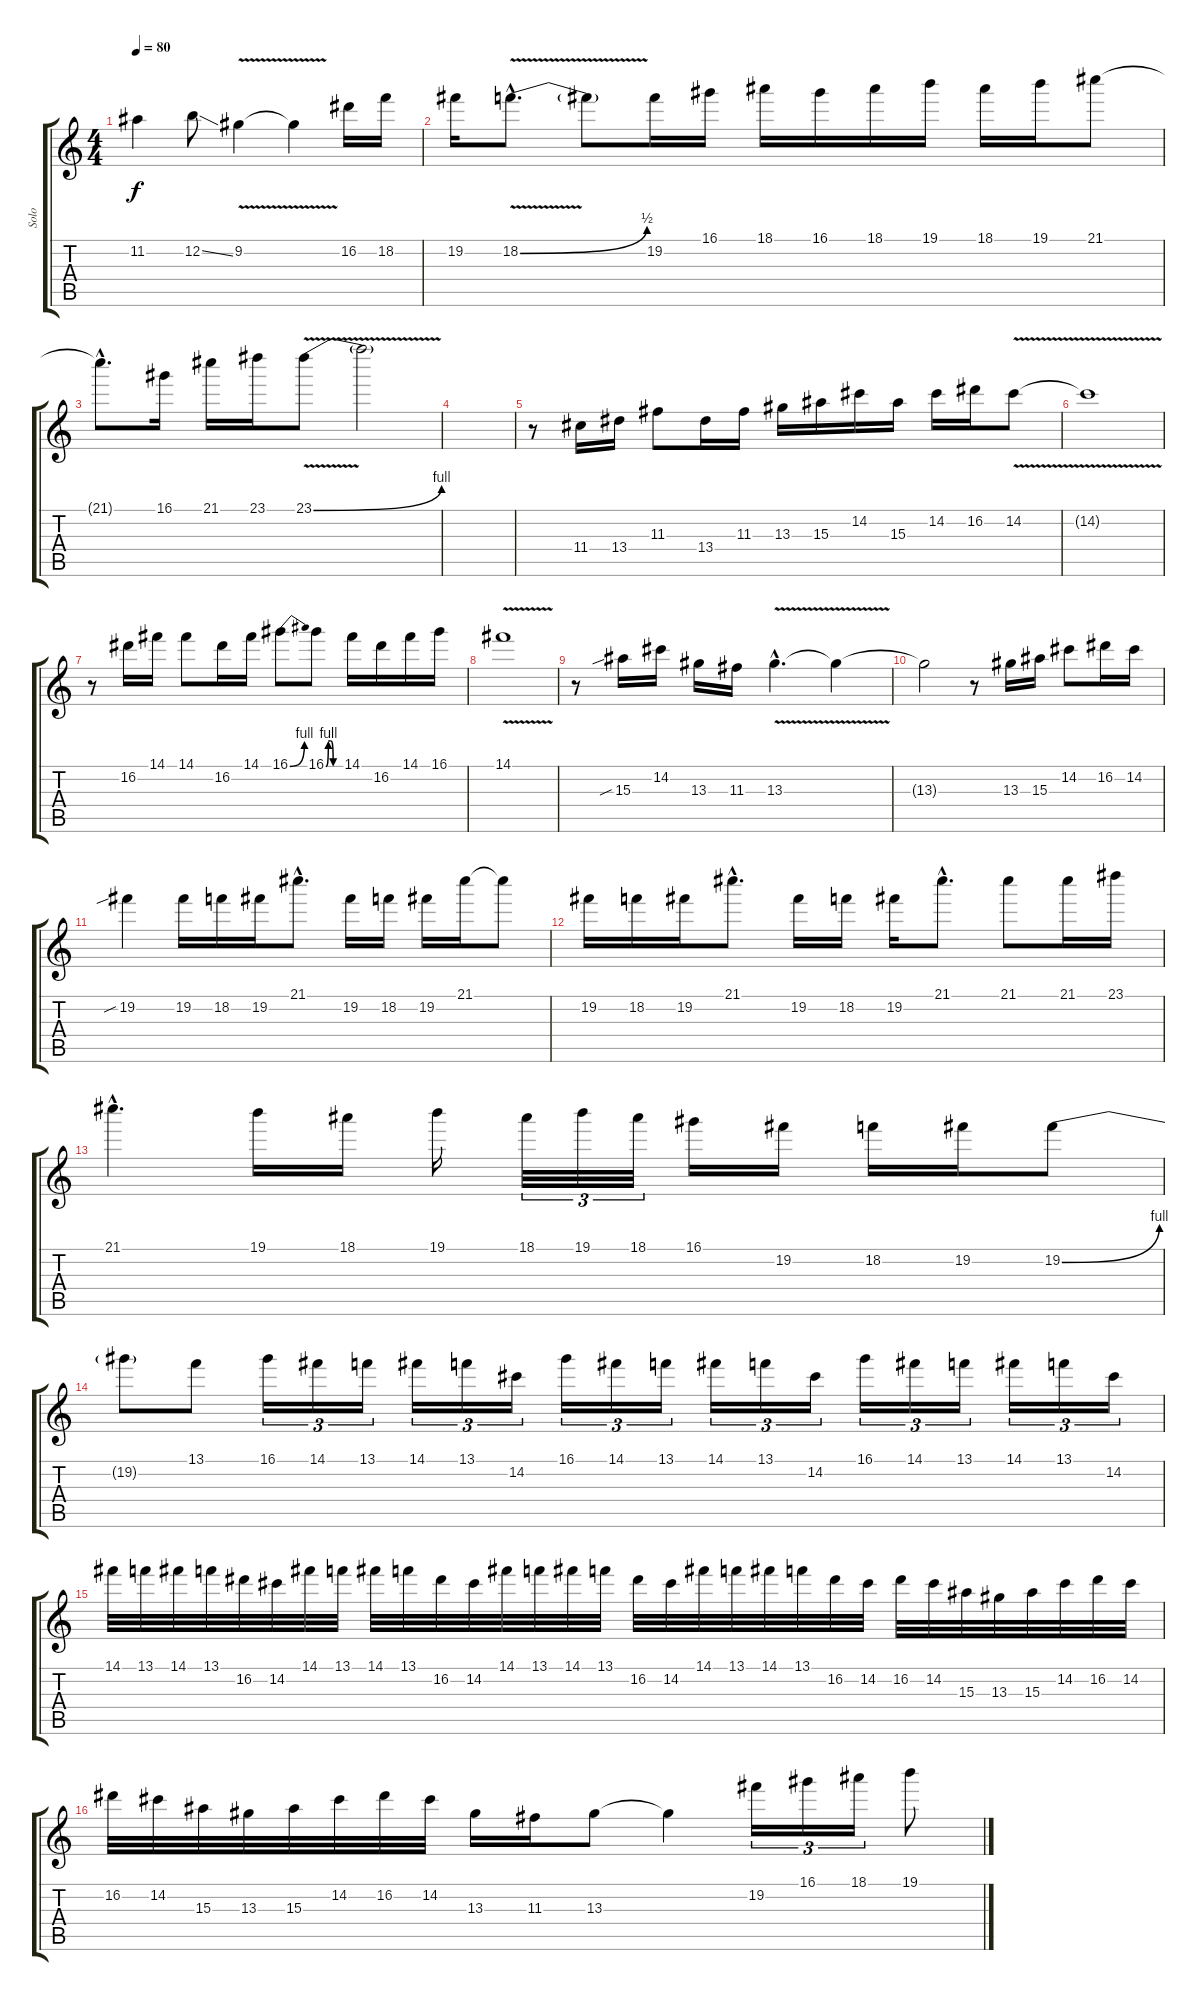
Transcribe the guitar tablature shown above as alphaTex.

\track ("Solo" "Solo") {instrument distortionguitar}
\staff {score tabs}
\tuning (E4 B3 G3 D3 A2 E2) {hide}
\ts (4 4)
\tempo 80
\clef g2
\ks c
11.2{t}.4{dy f} 12.2{ss}.8 9.2{v}.4 9.2{t}.4 16.2.16 18.2.16 |
19.2.16 18.2{be (bend 0 0 60 2) v hac}.8{d} 18.2{t}.8 19.2.16 16.1.16 18.1.16 16.1.16 18.1.16 19.1.16 18.1.16 19.1.16 21.1.8 |
21.1{hac t}.8{d} 16.1.16 21.1.16 23.1.16 23.1{be (bend 0 0 60 4) v}.8 23.1{t}.2 |
|
r.8 11.4.16 13.4.16 11.3.8 13.4.16 11.3.16 13.3.16 15.3.16 14.2.16 15.3.16 14.2.16 16.2.16 14.2{v}.8 |
14.2{t}.1 |
r.8 16.2.16 14.1.16 14.1.8 16.2.16 14.1.16 16.1{be (bend 0 0 60 4)}.8 16.1{be (custom 0 0 10 4 20 4 30 0 60 0)}.8 14.1.16 16.2.16 14.1.16 16.1.16 |
14.1{v}.1 |
r.8 15.3{sib}.16 14.2.16 13.3.16 11.3.16 13.3{v hac}.4{d} 13.3{t}.4 |
13.3{t}.2 r.8 13.3.16 15.3.16 14.2.8 16.2.16 14.2.16 |
19.2{sib}.4 19.2.16 18.2.16 19.2.16 21.1{hac}.8{d} 19.2.16 18.2.16 19.2.16 21.1.16 21.1{t}.8 |
19.2.16 18.2.16 19.2.16 21.1{hac}.8{d} 19.2.16 18.2.16 19.2.16 21.1{hac}.8{d} 21.1.8 21.1.16 23.1.16 |
21.1{hac}.4{d} 19.1.16 18.1.16 19.1.16 18.1.32{tu (3 2)} 19.1.32{tu (3 2)} 18.1.32{tu (3 2)} 16.1.16 19.2.16 18.2.16 19.2.16 19.2{be (bend 0 0 60 4)}.8 |
19.2{t}.8 13.1.8 16.1.16{tu (3 2)} 14.1.16{tu (3 2)} 13.1.16{tu (3 2)} 14.1.16{tu (3 2)} 13.1.16{tu (3 2)} 14.2.16{tu (3 2)} 16.1.16{tu (3 2)} 14.1.16{tu (3 2)} 13.1.16{tu (3 2)} 14.1.16{tu (3 2)} 13.1.16{tu (3 2)} 14.2.16{tu (3 2)} 16.1.16{tu (3 2)} 14.1.16{tu (3 2)} 13.1.16{tu (3 2)} 14.1.16{tu (3 2)} 13.1.16{tu (3 2)} 14.2.16{tu (3 2)} |
14.1.32 13.1.32 14.1.32 13.1.32 16.2.32 14.2.32 14.1.32 13.1.32 14.1.32 13.1.32 16.2.32 14.2.32 14.1.32 13.1.32 14.1.32 13.1.32 16.2.32 14.2.32 14.1.32 13.1.32 14.1.32 13.1.32 16.2.32 14.2.32 16.2.32 14.2.32 15.3.32 13.3.32 15.3.32 14.2.32 16.2.32 14.2.32 |
16.2.32 14.2.32 15.3.32 13.3.32 15.3.32 14.2.32 16.2.32 14.2.32 13.3.16 11.3.16 13.3.8 13.3{t}.4 19.2.16{tu (3 2)} 16.1.16{tu (3 2)} 18.1.16{tu (3 2)} 19.1.8
